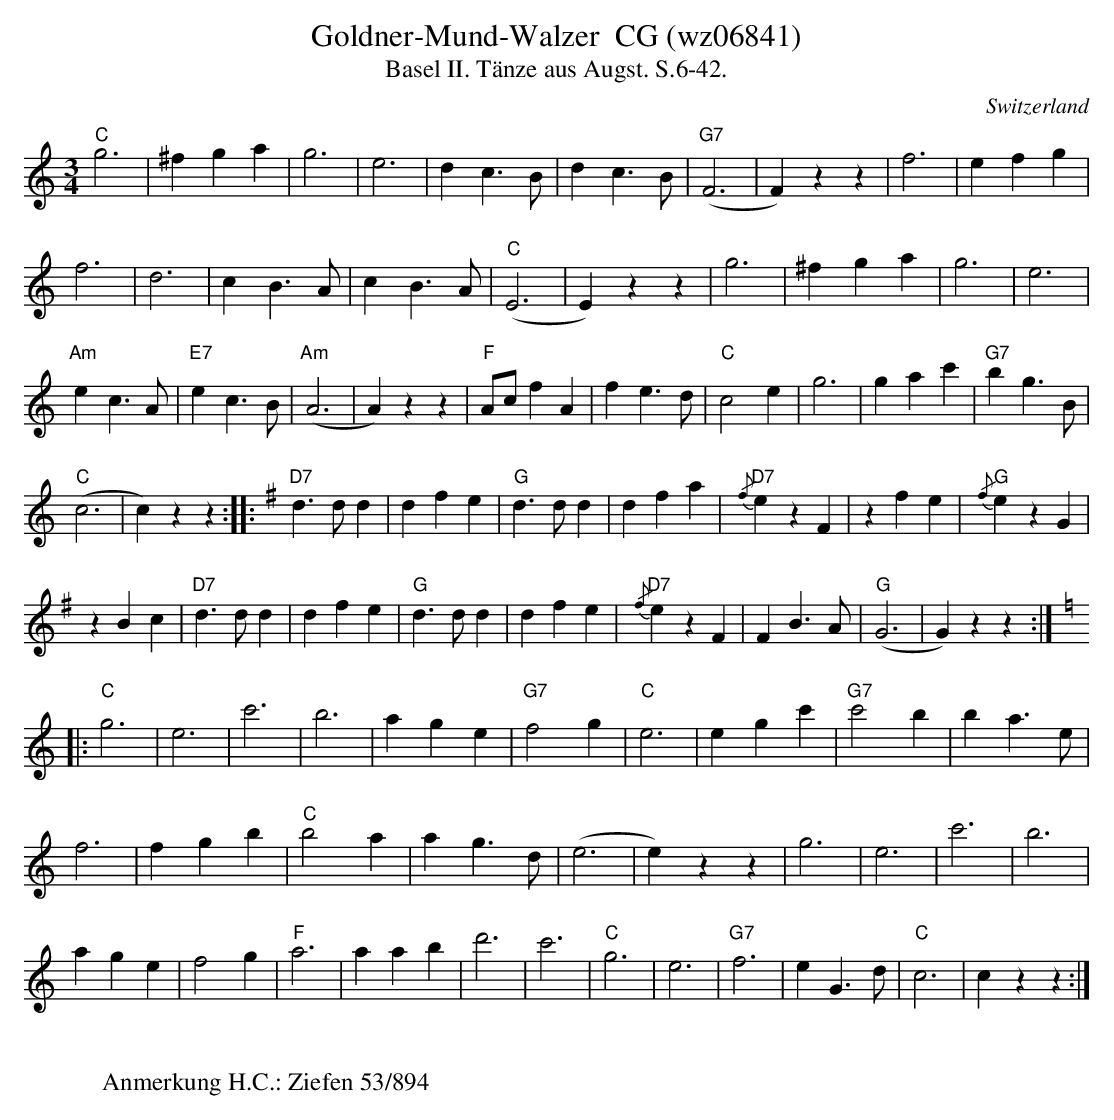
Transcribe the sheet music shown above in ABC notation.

X:1
T:Goldner-Mund-Walzer  CG (wz06841)
T: Basel II. Tänze aus Augst. S.6-42.
M:3/4
L:1/4
O:Switzerland
K:C major
"C"g3 | ^fga | g3 | e3 | dc>B | dc>B | ("G7"F3 | F)zz | f3 | efg |
f3 | d3 | cB>A | cB>A | ("C"E3 | E)zz | g3 | ^fga | g3 | e3 |
"Am"ec>A | "E7"ec>B | ("Am"A3 | A)zz | "F"A/c/fA | fe>d | "C"c2e | g3 | gac' | "G7"bg>B |
("C"c3 | c) zz :: [K:G] "D7"d>dd | dfe | "G"d>dd | dfa | "D7"{/f}ezF | zfe | "G"{/f}ezG |
zBc | "D7"d>dd | dfe | "G"d>dd | dfe | "D7"{/f}ezF | FB>A | ("G"G3 | G)zz :: [K:C]
"C"g3 | e3 | c'3 | b3 | age | "G7"f2g | "C"e3 | egc' | "G7"c'2b | ba>e |
f3 | fgb | "C"b2a | ag>d | (e3 | e)zz | g3 | e3 | c'3 | b3 |
age | f2g | "F"a3 | aab | d'3 | c'3 | "C"g3 | e3 | "G7"f3 | eG>d | "C"c3 |  czz :|
W:
W:Anmerkung H.C.: Ziefen 53/894
